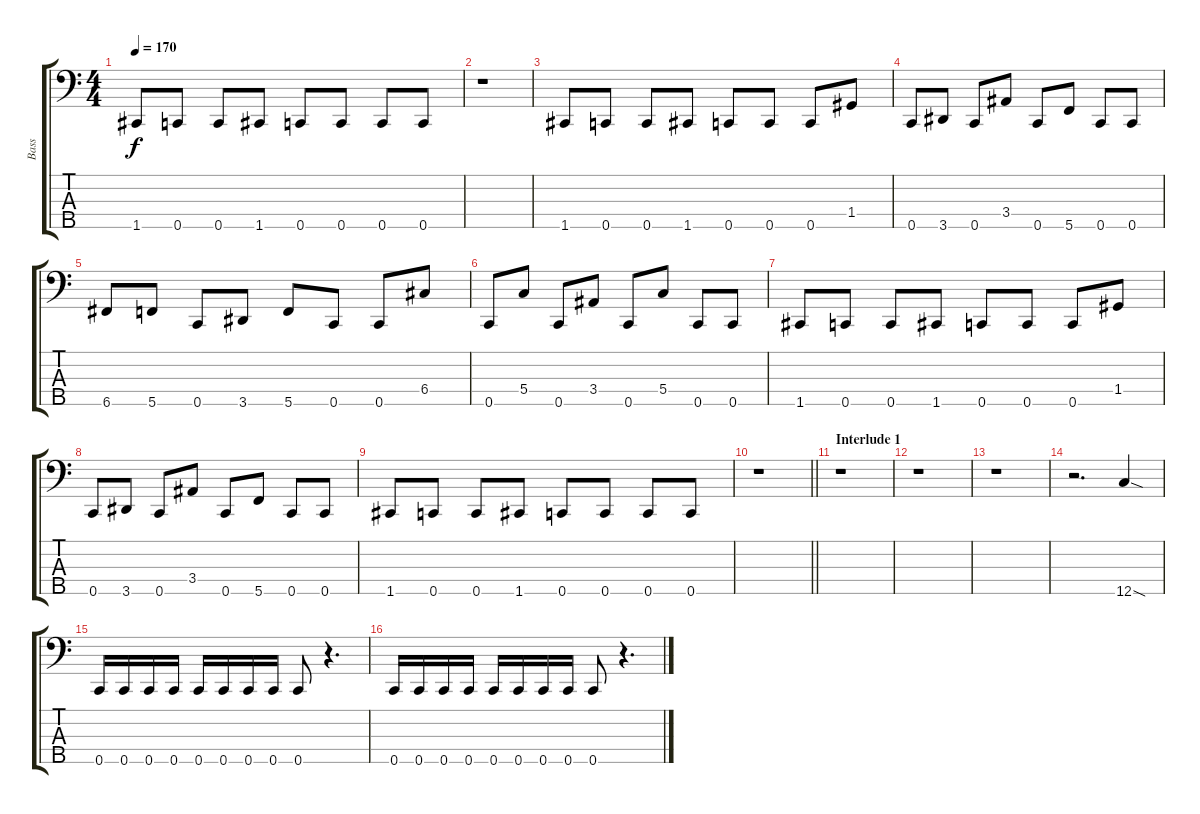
\track ("Bass" "Bass") {instrument electricbasspick}
\staff {score tabs}
\tuning (Bb2 F2 C2 G1 C1) {hide}
\ts (4 4)
\tempo 170
\clef f4
\ks c
1.5.8{dy f} 0.5.8 0.5.8 1.5.8 0.5.8 0.5.8 0.5.8 0.5.8 |
r.1 |
1.5.8 0.5.8 0.5.8 1.5.8 0.5.8 0.5.8 0.5.8 1.4.8 |
0.5.8 3.5.8 0.5.8 3.4.8 0.5.8 5.5.8 0.5.8 0.5.8 |
6.5.8 5.5.8 0.5.8 3.5.8 5.5.8 0.5.8 0.5.8 6.4.8 |
0.5.8 5.4.8 0.5.8 3.4.8 0.5.8 5.4.8 0.5.8 0.5.8 |
1.5.8 0.5.8 0.5.8 1.5.8 0.5.8 0.5.8 0.5.8 1.4.8 |
0.5.8 3.5.8 0.5.8 3.4.8 0.5.8 5.5.8 0.5.8 0.5.8 |
1.5.8 0.5.8 0.5.8 1.5.8 0.5.8 0.5.8 0.5.8 0.5.8 |
\barLineRight lightlight
r.1 |
\section ("" "Interlude 1")
r.1 |
r.1 |
r.1 |
r.2{d} 12.5{sod}.4 |
0.5.16 0.5.16 0.5.16 0.5.16 0.5.16 0.5.16 0.5.16 0.5.16 0.5.8 r.4{d} |
0.5.16 0.5.16 0.5.16 0.5.16 0.5.16 0.5.16 0.5.16 0.5.16 0.5.8 r.4{d}
